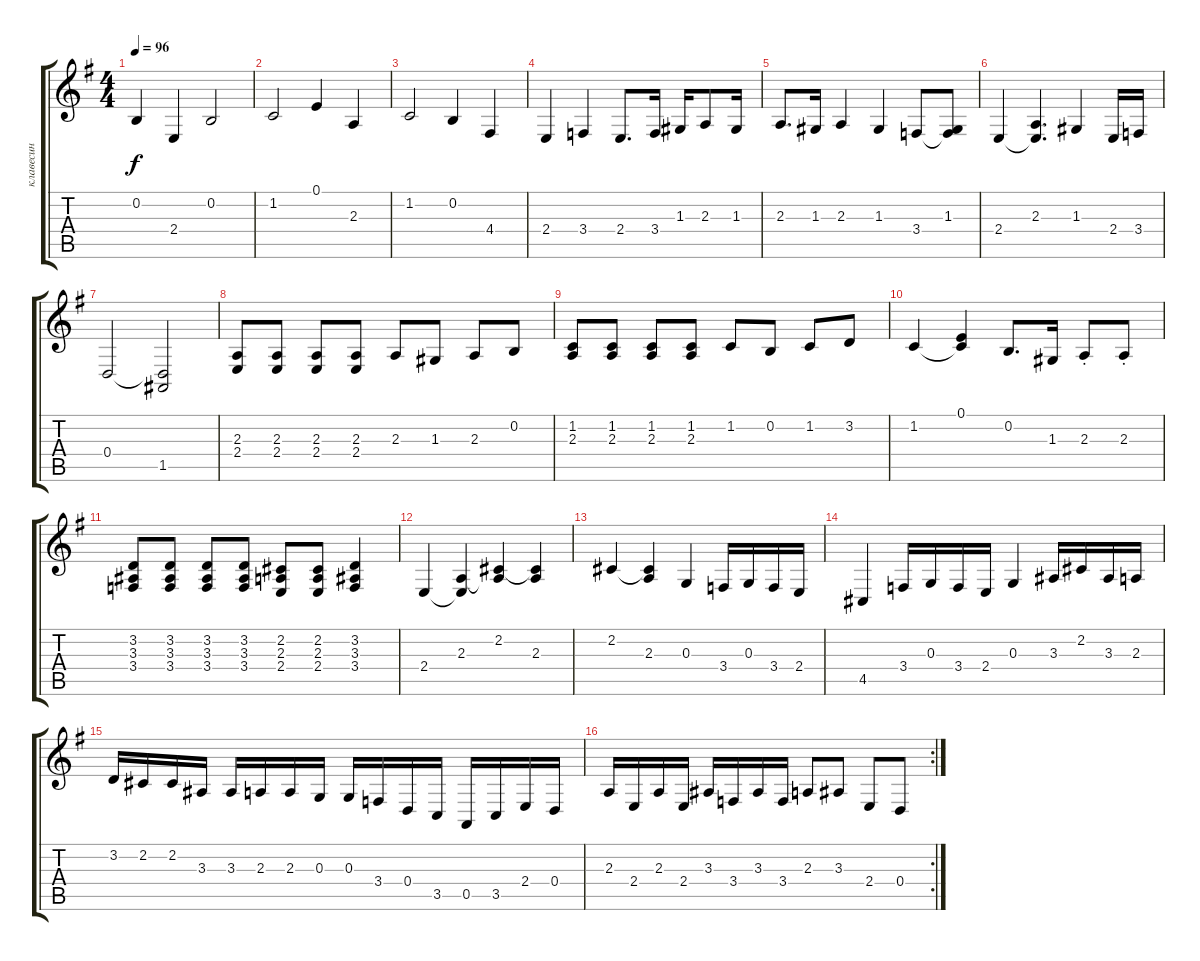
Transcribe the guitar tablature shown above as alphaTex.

\track ("клавесин" "клавесин") {instrument harpsichord}
\staff {score tabs}
\tuning (E4 B3 G3 D3 A2 E2) {hide}
\ts (4 4)
\tempo 96
\clef g2
\ks eminor
0.2.4{dy f} 2.4.4 0.2.2 |
1.2.2 0.1.4 2.3.4 |
1.2.2 0.2.4 4.4.4 |
2.4.4 3.4.4 2.4.8{d} 3.4.16 1.3.16 2.3.8 1.3.16 |
2.3.8{d} 1.3.16 2.3.4 1.3.4 3.4.8 (1.3 3.4{t}).8 |
2.4.4 (2.3 2.4{t}).4{d} 1.3.4 2.4.16 3.4.16 |
0.4.2 (0.4{t} 1.5).2 |
(2.3 2.4).8 (2.3 2.4).8 (2.3 2.4).8 (2.3 2.4).8 2.3.8 1.3.8 2.3.8 0.2.8 |
(1.2 2.3).8 (1.2 2.3).8 (1.2 2.3).8 (1.2 2.3).8 1.2.8 0.2.8 1.2.8 3.2.8 |
1.2.4 (0.1 1.2{t}).4 0.2.8{d} 1.3.16 2.3{st}.8 2.3{st}.8 |
(3.2 3.3 3.4).8 (3.2 3.3 3.4).8 (3.2 3.3 3.4).8 (3.2 3.3 3.4).8 (2.2 2.3 2.4).8 (2.2 2.3 2.4).8 (3.2 3.3 3.4).4 |
2.4.4 (2.3 2.4{t}).4 (2.2 2.3{t}).4 (2.2{t} 2.3).4 |
2.2.4 (2.2{t} 2.3).4 0.3.4 3.4.16 0.3.16 3.4.16 2.4.16 |
4.5.4 3.4.16 0.3.16 3.4.16 2.4.16 0.3.4 3.3.16 2.2.16 3.3.16 2.3.16 |
3.2.16 2.2.16 2.2.16 3.3.16 3.3.16 2.3.16 2.3.16 0.3.16 0.3.16 3.4.16 0.4.16 3.5.16 0.5.16 3.5.16 2.4.16 0.4.16 |
\rc 2
2.3.16 2.4.16 2.3.16 2.4.16 3.3.16 3.4.16 3.3.16 3.4.16 2.3.8 3.3.8 2.4.8 0.4.8
